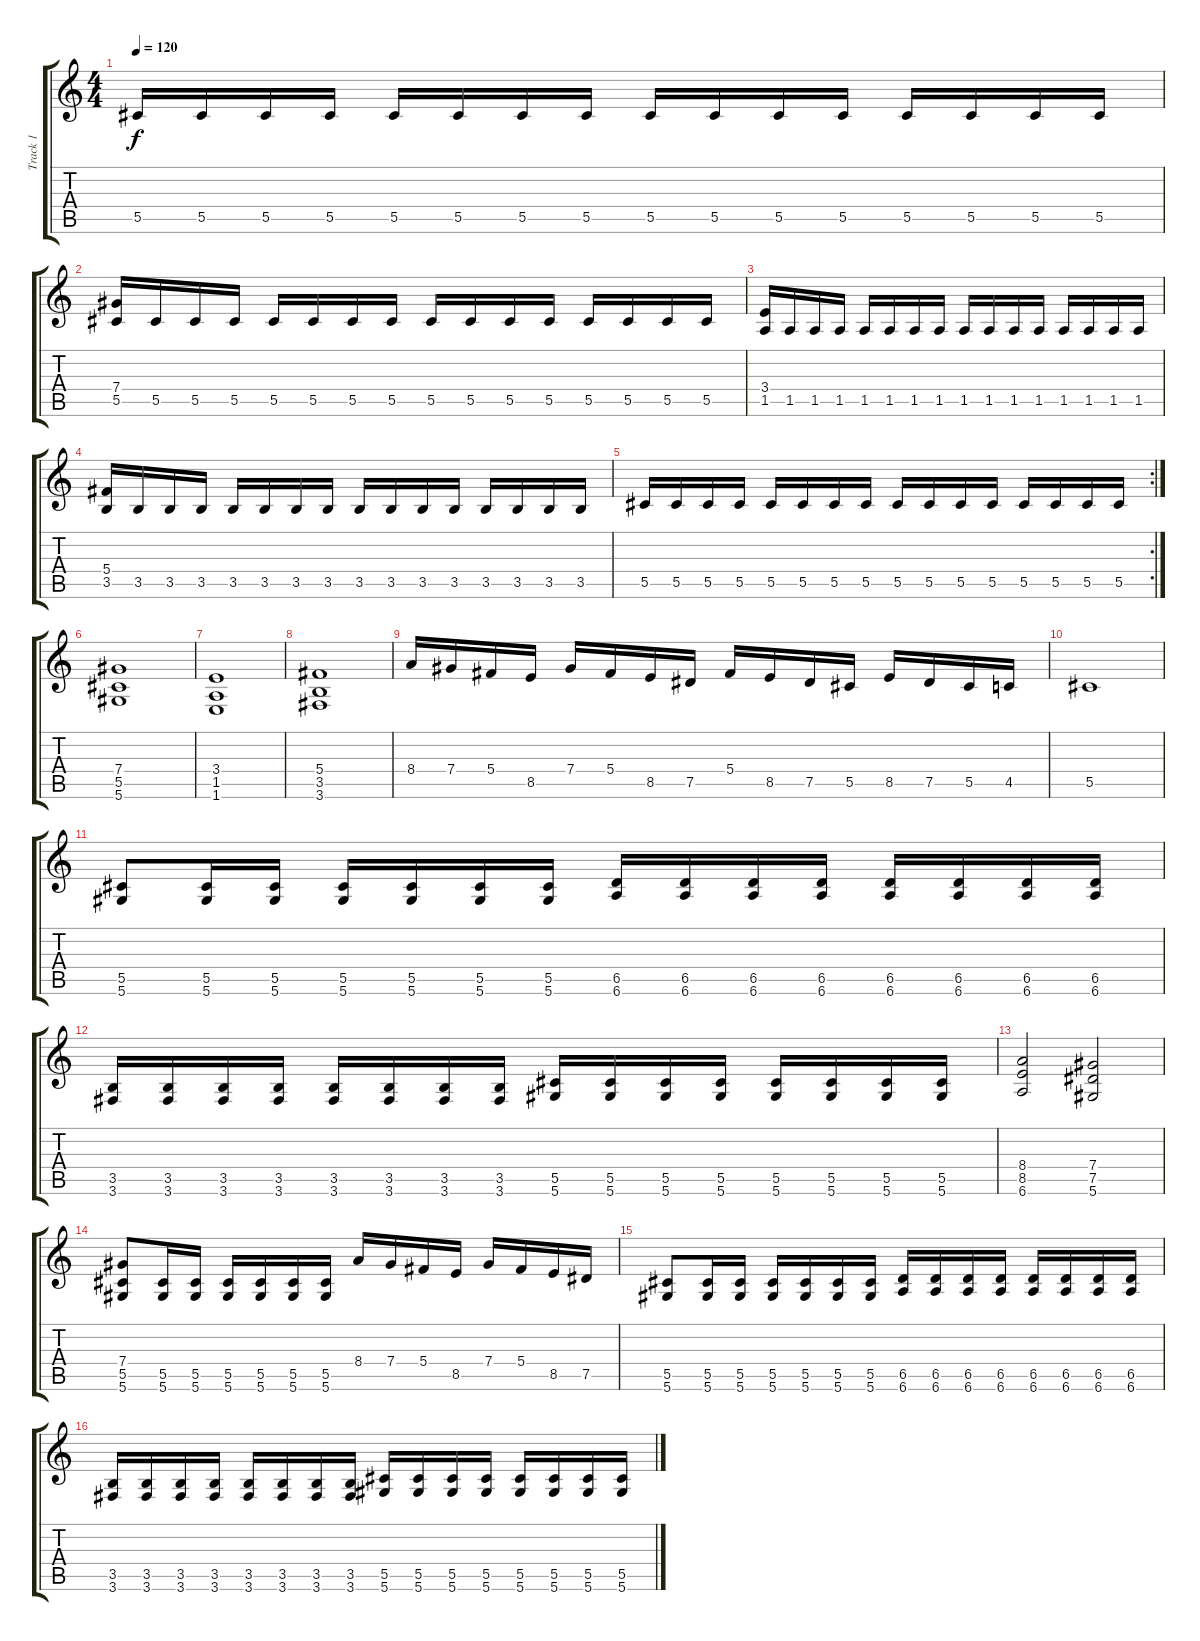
\track ("Track 1" "Track 1") {instrument distortionguitar}
\staff {score tabs}
\tuning (Eb4 Bb3 Gb3 Db3 Ab2 Eb2) {hide}
\ts (4 4)
\tempo 120
\clef g2
\ks c
5.5.16{dy f} 5.5.16 5.5.16 5.5.16 5.5.16 5.5.16 5.5.16 5.5.16 5.5.16 5.5.16 5.5.16 5.5.16 5.5.16 5.5.16 5.5.16 5.5.16 |
(7.4 5.5).16 5.5.16 5.5.16 5.5.16 5.5.16 5.5.16 5.5.16 5.5.16 5.5.16 5.5.16 5.5.16 5.5.16 5.5.16 5.5.16 5.5.16 5.5.16 |
(3.4 1.5).16 1.5.16 1.5.16 1.5.16 1.5.16 1.5.16 1.5.16 1.5.16 1.5.16 1.5.16 1.5.16 1.5.16 1.5.16 1.5.16 1.5.16 1.5.16 |
(5.4 3.5).16 3.5.16 3.5.16 3.5.16 3.5.16 3.5.16 3.5.16 3.5.16 3.5.16 3.5.16 3.5.16 3.5.16 3.5.16 3.5.16 3.5.16 3.5.16 |
\rc 2
5.5.16 5.5.16 5.5.16 5.5.16 5.5.16 5.5.16 5.5.16 5.5.16 5.5.16 5.5.16 5.5.16 5.5.16 5.5.16 5.5.16 5.5.16 5.5.16 |
(7.4 5.5 5.6).1 |
(3.4 1.5 1.6).1 |
(5.4 3.5 3.6).1 |
8.4.16 7.4.16 5.4.16 8.5.16 7.4.16 5.4.16 8.5.16 7.5.16 5.4.16 8.5.16 7.5.16 5.5.16 8.5.16 7.5.16 5.5.16 4.5.16 |
5.5.1 |
(5.5 5.6).8 (5.5 5.6).16 (5.5 5.6).16 (5.5 5.6).16 (5.5 5.6).16 (5.5 5.6).16 (5.5 5.6).16 (6.5 6.6).16 (6.5 6.6).16 (6.5 6.6).16 (6.5 6.6).16 (6.5 6.6).16 (6.5 6.6).16 (6.5 6.6).16 (6.5 6.6).16 |
(3.5 3.6).16 (3.5 3.6).16 (3.5 3.6).16 (3.5 3.6).16 (3.5 3.6).16 (3.5 3.6).16 (3.5 3.6).16 (3.5 3.6).16 (5.5 5.6).16 (5.5 5.6).16 (5.5 5.6).16 (5.5 5.6).16 (5.5 5.6).16 (5.5 5.6).16 (5.5 5.6).16 (5.5 5.6).16 |
(8.4 8.5 6.6).2 (7.4 7.5 5.6).2 |
(7.4 5.5 5.6).8 (5.5 5.6).16 (5.5 5.6).16 (5.5 5.6).16 (5.5 5.6).16 (5.5 5.6).16 (5.5 5.6).16 8.4.16 7.4.16 5.4.16 8.5.16 7.4.16 5.4.16 8.5.16 7.5.16 |
(5.5 5.6).8 (5.5 5.6).16 (5.5 5.6).16 (5.5 5.6).16 (5.5 5.6).16 (5.5 5.6).16 (5.5 5.6).16 (6.5 6.6).16 (6.5 6.6).16 (6.5 6.6).16 (6.5 6.6).16 (6.5 6.6).16 (6.5 6.6).16 (6.5 6.6).16 (6.5 6.6).16 |
(3.5 3.6).16 (3.5 3.6).16 (3.5 3.6).16 (3.5 3.6).16 (3.5 3.6).16 (3.5 3.6).16 (3.5 3.6).16 (3.5 3.6).16 (5.5 5.6).16 (5.5 5.6).16 (5.5 5.6).16 (5.5 5.6).16 (5.5 5.6).16 (5.5 5.6).16 (5.5 5.6).16 (5.5 5.6).16
